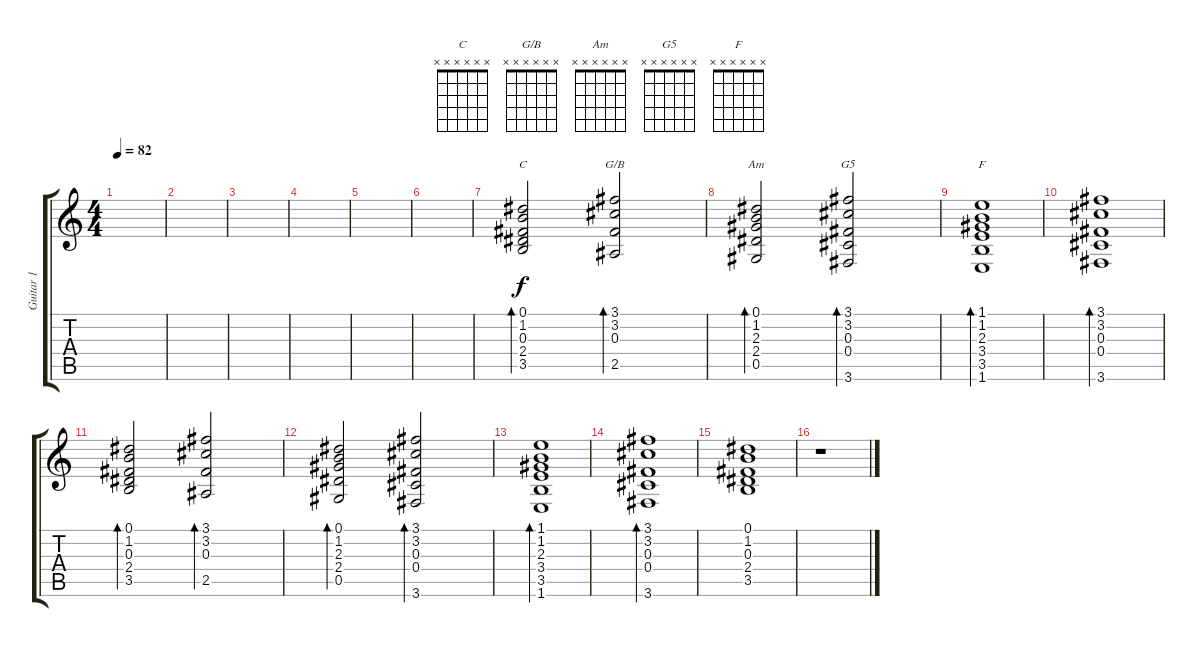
\track ("Guitar 1" "Guitar 1") {instrument electricguitarjazz}
\staff {score tabs}
\tuning (Eb4 Bb3 Gb3 Db3 Ab2 Eb2) {hide}
\chord ("C" x x x x x x) {firstfret 0}
\chord ("G/B" x x x x x x) {firstfret 0}
\chord ("Am" x x x x x x) {firstfret 0}
\chord ("G5" x x x x x x) {firstfret 0}
\chord ("F" x x x x x x) {firstfret 0}
\ts (4 4)
\tempo 82
\clef g2
\ks c
|
|
|
|
|
|
(0.1 1.2 0.3 2.4 3.5).2{bd 120 ch "C"} (3.1 3.2 0.3 2.5).2{bd 120 ch "G/B"} |
(0.1 1.2 2.3 2.4 0.5).2{bd 120 ch "Am"} (3.1 3.2 0.3 0.4 3.6).2{bd 120 ch "G5"} |
(1.1 1.2 2.3 3.4 3.5 1.6).1{bd 120 ch "F"} |
(3.1 3.2 0.3 0.4 3.6).1{bd 120} |
(0.1 1.2 0.3 2.4 3.5).2{bd 120} (3.1 3.2 0.3 2.5).2{bd 120} |
(0.1 1.2 2.3 2.4 0.5).2{bd 120} (3.1 3.2 0.3 0.4 3.6).2{bd 120} |
(1.1 1.2 2.3 3.4 3.5 1.6).1{bd 120} |
(3.1 3.2 0.3 0.4 3.6).1{bd 120} |
(0.1 1.2 0.3 2.4 3.5).1 |
r.1
